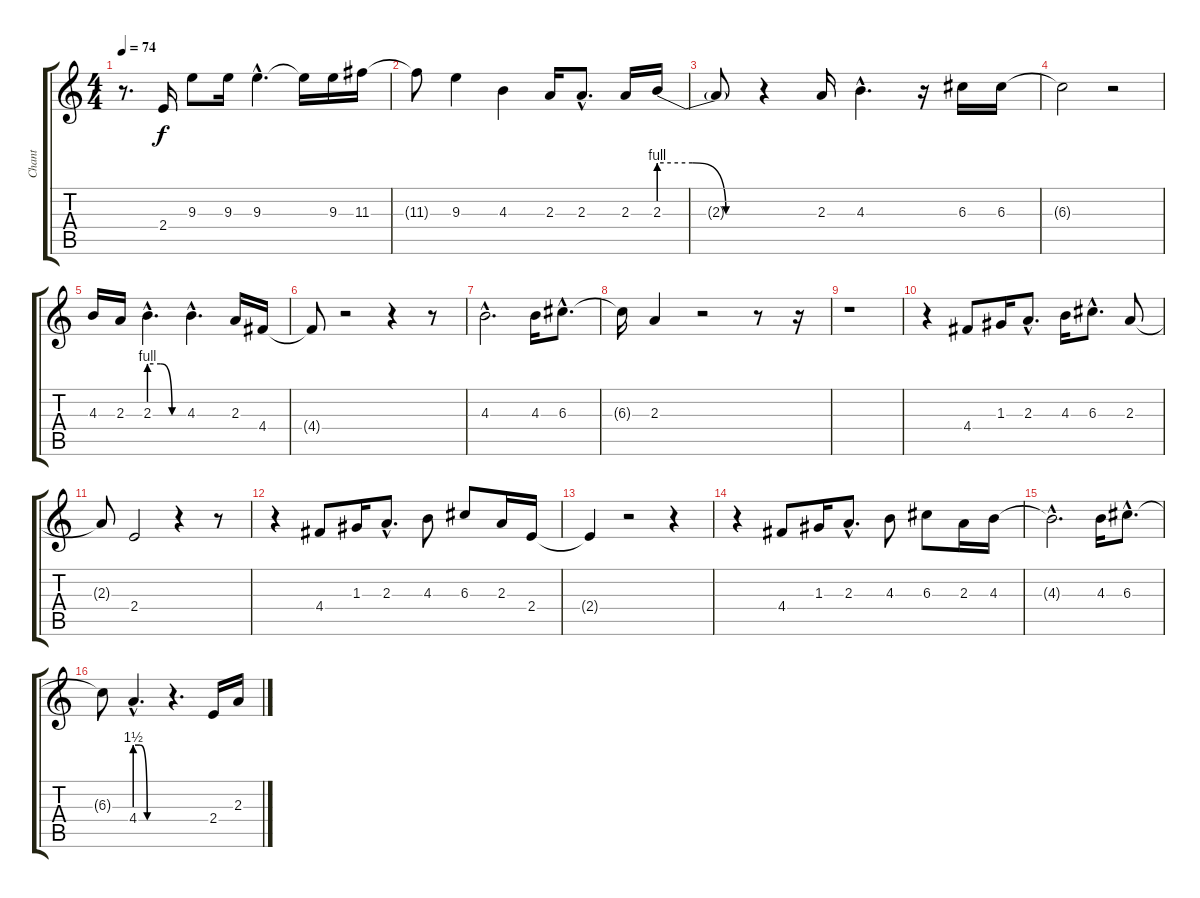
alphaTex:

\track ("Chant" "Chant") {instrument electricguitarjazz}
\staff {score tabs}
\tuning (E4 B3 G3 D3 A2 E2) {hide}
\ts (4 4)
\tempo 74
\clef g2
\ks c
r.8{d dy f} 2.4.16 9.3.8 9.3.16 9.3{hac}.4{d} 9.3{t}.16 9.3.16 11.3.16 |
11.3{t}.8 9.3.4 4.3.4 2.3.16 2.3{hac}.8{d} 2.3.16 2.3{be (custom 0 4 20 4 40 0 60 0)}.16 |
2.3{t}.8 r.4 2.3.16 4.3{hac}.4{d} r.16 6.3.16 6.3.16 |
6.3{t}.2 r.2 |
4.3.16 2.3.16 2.3{be (custom 0 4 20 4 40 0 60 0) hac}.4{d} 4.3{hac}.4{d} 2.3.16 4.4.16 |
4.4{t}.8 r.2 r.4 r.8 |
4.3{hac}.2{d} 4.3.16 6.3{hac}.8{d} |
6.3{t}.16 2.3.4 r.2 r.8 r.16 |
r.1 |
r.4 4.4.8 1.3.16 2.3{hac}.8{d} 4.3.16 6.3{hac}.8{d} 2.3.8 |
2.3{t}.8 2.4.2 r.4 r.8 |
r.4 4.4.8 1.3.16 2.3{hac}.8{d} 4.3.8 6.3.8 2.3.16 2.4.16 |
2.4{t}.4 r.2 r.4 |
r.4 4.4.8 1.3.16 2.3{hac}.8{d} 4.3.8 6.3.8 2.3.16 4.3.16 |
4.3{hac t}.2{d} 4.3.16 6.3{hac}.8{d} |
6.3{t}.8 4.4{be (custom 0 6 10 6 25 0 30 0 40 0 60 0) hac}.4{d} r.4{d} 2.4.16 2.3.16
